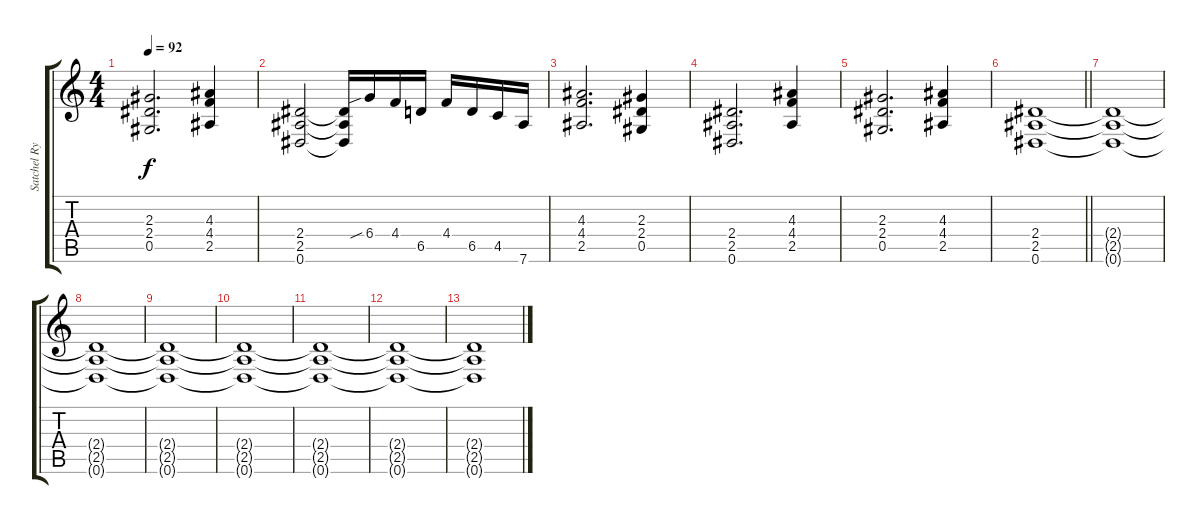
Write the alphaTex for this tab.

\track ("Satchel Rythym" "Satchel Ry") {instrument distortionguitar}
\staff {score tabs}
\tuning (Eb4 Bb3 Gb3 Db3 Ab2 Eb2) {hide}
\ts (4 4)
\tempo 92
\clef g2
\ks c
(2.3 2.4 0.5).2{d dy f} (4.3 4.4 2.5).4 |
(2.4 2.5 0.6).2 (2.4{t} 2.5{t} 0.6{t}).16 6.4{sib}.16 4.4.16 6.5.16 4.4.16 6.5.16 4.5.16 7.6.16 |
(4.3 4.4 2.5).2{d} (2.3 2.4 0.5).4 |
(2.4 2.5 0.6).2{d} (4.3 4.4 2.5).4 |
(2.3 2.4 0.5).2{d} (4.3 4.4 2.5).4 |
\barLineRight lightlight
(2.4 2.5 0.6).1{volume 8} |
(2.4{t} 2.5{t} 0.6{t}).1 |
(2.4{t} 2.5{t} 0.6{t}).1 |
(2.4{t} 2.5{t} 0.6{t}).1 |
(2.4{t} 2.5{t} 0.6{t}).1{volume 0} |
(2.4{t} 2.5{t} 0.6{t}).1 |
(2.4{t} 2.5{t} 0.6{t}).1 |
(2.4{t} 2.5{t} 0.6{t}).1
